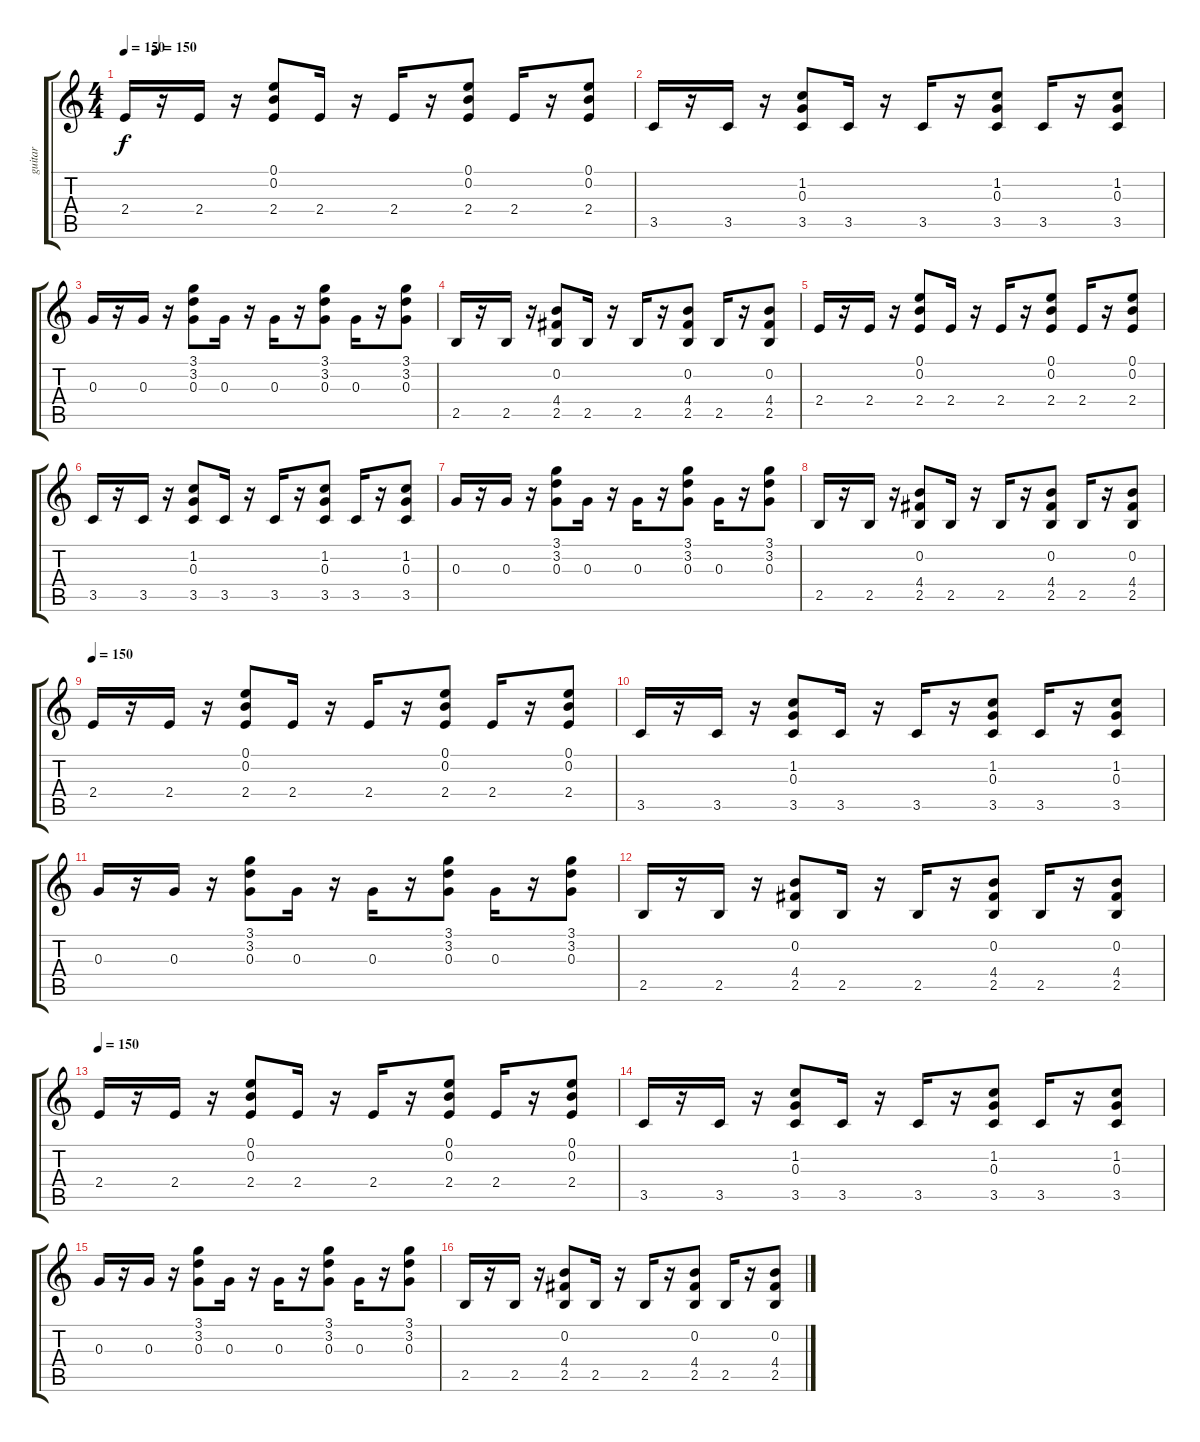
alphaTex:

\track ("guitar" "guitar") {instrument distortionguitar}
\staff {score tabs}
\tuning (E4 B3 G3 D3 A2 E2) {hide}
\ts (4 4)
\tempo 150
\tempo (150 0.0625)
\clef g2
\ks c
2.4.16{dy f} r.16 2.4.16 r.16 (0.1 0.2 2.4).8 2.4.16 r.16 2.4.16 r.16 (0.1 0.2 2.4).8 2.4.16 r.16 (0.1 0.2 2.4).8 |
3.5.16 r.16 3.5.16 r.16 (1.2 0.3 3.5).8 3.5.16 r.16 3.5.16 r.16 (1.2 0.3 3.5).8 3.5.16 r.16 (1.2 0.3 3.5).8 |
0.3.16 r.16 0.3.16 r.16 (3.1 3.2 0.3).8 0.3.16 r.16 0.3.16 r.16 (3.1 3.2 0.3).8 0.3.16 r.16 (3.1 3.2 0.3).8 |
2.5.16 r.16 2.5.16 r.16 (0.2 4.4 2.5).8 2.5.16 r.16 2.5.16 r.16 (0.2 4.4 2.5).8 2.5.16 r.16 (0.2 4.4 2.5).8 |
2.4.16 r.16 2.4.16 r.16 (0.1 0.2 2.4).8 2.4.16 r.16 2.4.16 r.16 (0.1 0.2 2.4).8 2.4.16 r.16 (0.1 0.2 2.4).8 |
3.5.16 r.16 3.5.16 r.16 (1.2 0.3 3.5).8 3.5.16 r.16 3.5.16 r.16 (1.2 0.3 3.5).8 3.5.16 r.16 (1.2 0.3 3.5).8 |
0.3.16 r.16 0.3.16 r.16 (3.1 3.2 0.3).8 0.3.16 r.16 0.3.16 r.16 (3.1 3.2 0.3).8 0.3.16 r.16 (3.1 3.2 0.3).8 |
2.5.16 r.16 2.5.16 r.16 (0.2 4.4 2.5).8 2.5.16 r.16 2.5.16 r.16 (0.2 4.4 2.5).8 2.5.16 r.16 (0.2 4.4 2.5).8 |
\tempo 150
2.4.16 r.16 2.4.16 r.16 (0.1 0.2 2.4).8 2.4.16 r.16 2.4.16 r.16 (0.1 0.2 2.4).8 2.4.16 r.16 (0.1 0.2 2.4).8 |
3.5.16 r.16 3.5.16 r.16 (1.2 0.3 3.5).8 3.5.16 r.16 3.5.16 r.16 (1.2 0.3 3.5).8 3.5.16 r.16 (1.2 0.3 3.5).8 |
0.3.16 r.16 0.3.16 r.16 (3.1 3.2 0.3).8 0.3.16 r.16 0.3.16 r.16 (3.1 3.2 0.3).8 0.3.16 r.16 (3.1 3.2 0.3).8 |
2.5.16 r.16 2.5.16 r.16 (0.2 4.4 2.5).8 2.5.16 r.16 2.5.16 r.16 (0.2 4.4 2.5).8 2.5.16 r.16 (0.2 4.4 2.5).8 |
\tempo 150
2.4.16 r.16 2.4.16 r.16 (0.1 0.2 2.4).8 2.4.16 r.16 2.4.16 r.16 (0.1 0.2 2.4).8 2.4.16 r.16 (0.1 0.2 2.4).8 |
3.5.16 r.16 3.5.16 r.16 (1.2 0.3 3.5).8 3.5.16 r.16 3.5.16 r.16 (1.2 0.3 3.5).8 3.5.16 r.16 (1.2 0.3 3.5).8 |
0.3.16 r.16 0.3.16 r.16 (3.1 3.2 0.3).8 0.3.16 r.16 0.3.16 r.16 (3.1 3.2 0.3).8 0.3.16 r.16 (3.1 3.2 0.3).8 |
2.5.16 r.16 2.5.16 r.16 (0.2 4.4 2.5).8 2.5.16 r.16 2.5.16 r.16 (0.2 4.4 2.5).8 2.5.16 r.16 (0.2 4.4 2.5).8
